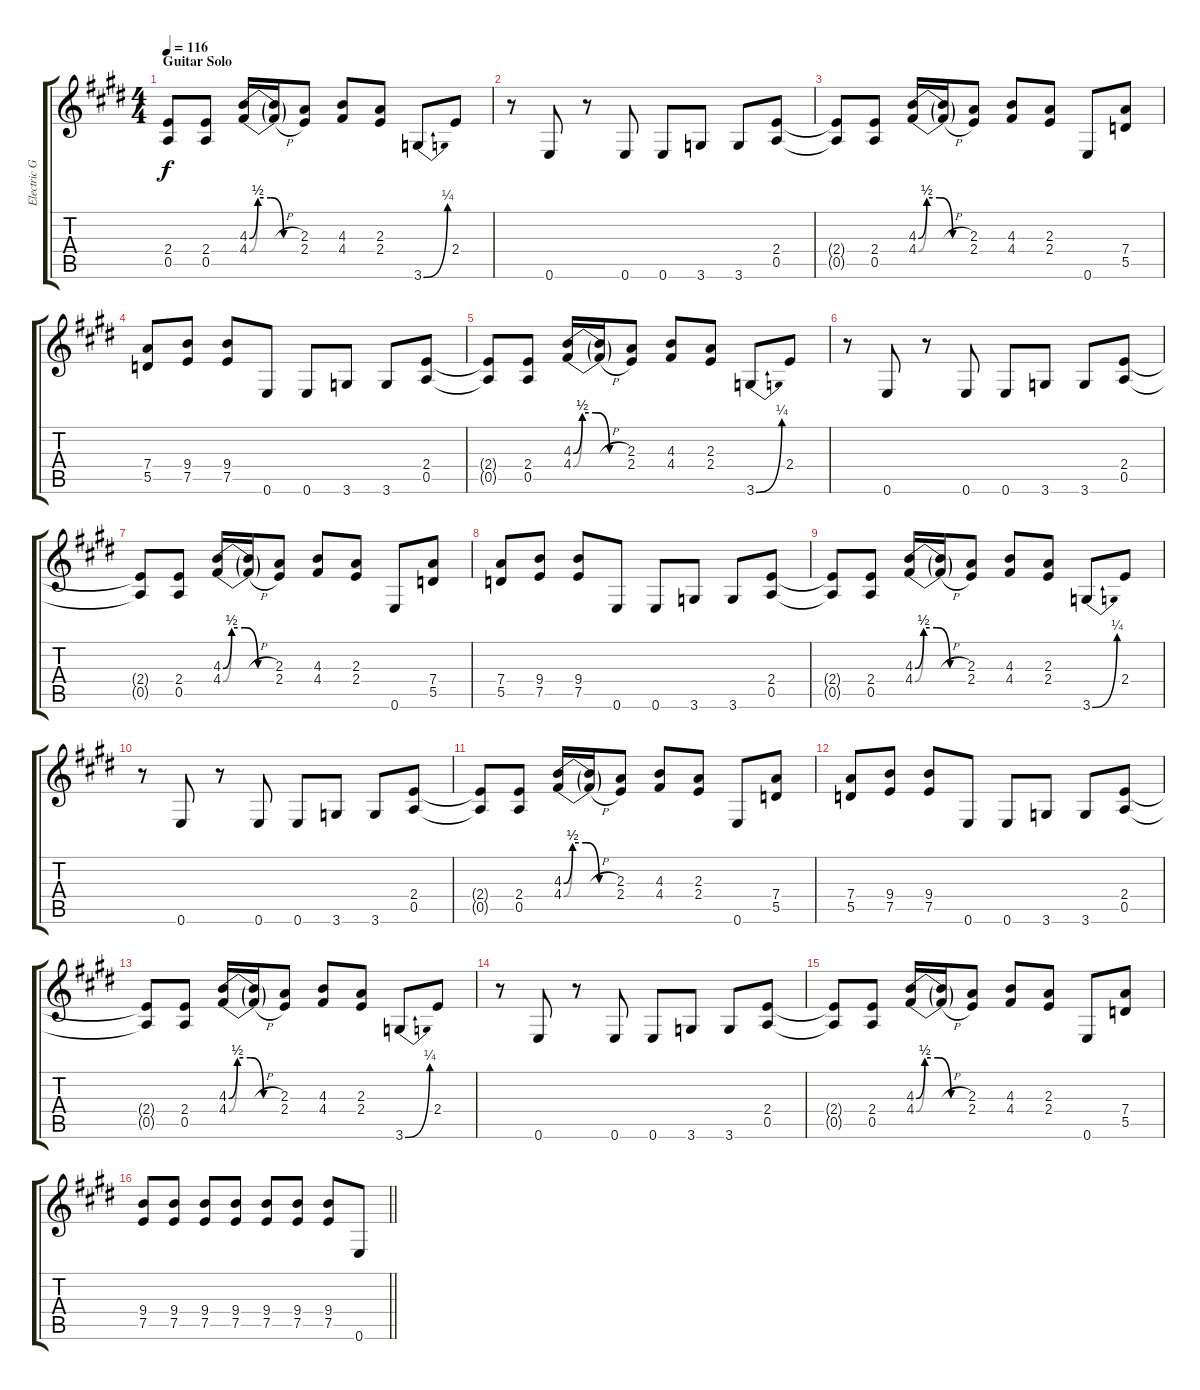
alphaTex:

\track ("Electric Guitar 6" "Electric G") {instrument distortionguitar}
\staff {score tabs}
\tuning (E4 B3 G3 D3 A2 E2) {hide}
\ts (4 4)
\section ("" "Guitar Solo")
\tempo 116
\clef g2
\ks c#minor
(2.4{t} 0.5{t}).8{dy f} (2.4 0.5).8 (4.3{be (custom 0 0 10 2 25 2 40 0 60 0)} 4.4{be (custom 0 0 10 2 25 2 40 0 60 0)}).16 (4.3{h t} 4.4{h t}).16 (2.3 2.4).8 (4.3 4.4).8 (2.3 2.4).8 3.6{be (bend 0 0 60 1)}.8 2.4.8 |
r.8 0.6.8 r.8 0.6.8 0.6.8 3.6.8 3.6.8 (2.4 0.5).8 |
\ks e
(2.4{t} 0.5{t}).8 (2.4 0.5).8 (4.3{be (custom 0 0 10 2 25 2 40 0 60 0)} 4.4{be (custom 0 0 10 2 25 2 40 0 60 0)}).16 (4.3{h t} 4.4{h t}).16 (2.3 2.4).8 (4.3 4.4).8 (2.3 2.4).8 0.6.8 (7.4 5.5).8 |
\ks c#minor
(7.4 5.5).8 (9.4 7.5).8 (9.4 7.5).8 0.6.8 0.6.8 3.6.8 3.6.8 (2.4 0.5).8 |
(2.4{t} 0.5{t}).8 (2.4 0.5).8 (4.3{be (custom 0 0 10 2 25 2 40 0 60 0)} 4.4{be (custom 0 0 10 2 25 2 40 0 60 0)}).16 (4.3{h t} 4.4{h t}).16 (2.3 2.4).8 (4.3 4.4).8 (2.3 2.4).8 3.6{be (bend 0 0 60 1)}.8 2.4.8 |
\ks e
r.8 0.6.8 r.8 0.6.8 0.6.8 3.6.8 3.6.8 (2.4 0.5).8 |
\ks c#minor
(2.4{t} 0.5{t}).8 (2.4 0.5).8 (4.3{be (custom 0 0 10 2 25 2 40 0 60 0)} 4.4{be (custom 0 0 10 2 25 2 40 0 60 0)}).16 (4.3{h t} 4.4{h t}).16 (2.3 2.4).8 (4.3 4.4).8 (2.3 2.4).8 0.6.8 (7.4 5.5).8 |
(7.4 5.5).8 (9.4 7.5).8 (9.4 7.5).8 0.6.8 0.6.8 3.6.8 3.6.8 (2.4 0.5).8 |
\ks e
(2.4{t} 0.5{t}).8 (2.4 0.5).8 (4.3{be (custom 0 0 10 2 25 2 40 0 60 0)} 4.4{be (custom 0 0 10 2 25 2 40 0 60 0)}).16 (4.3{h t} 4.4{h t}).16 (2.3 2.4).8 (4.3 4.4).8 (2.3 2.4).8 3.6{be (bend 0 0 60 1)}.8 2.4.8 |
\ks c#minor
r.8 0.6.8 r.8 0.6.8 0.6.8 3.6.8 3.6.8 (2.4 0.5).8 |
(2.4{t} 0.5{t}).8 (2.4 0.5).8 (4.3{be (custom 0 0 10 2 25 2 40 0 60 0)} 4.4{be (custom 0 0 10 2 25 2 40 0 60 0)}).16 (4.3{h t} 4.4{h t}).16 (2.3 2.4).8 (4.3 4.4).8 (2.3 2.4).8 0.6.8 (7.4 5.5).8 |
\ks e
(7.4 5.5).8 (9.4 7.5).8 (9.4 7.5).8 0.6.8 0.6.8 3.6.8 3.6.8 (2.4 0.5).8 |
\ks c#minor
(2.4{t} 0.5{t}).8 (2.4 0.5).8 (4.3{be (custom 0 0 10 2 25 2 40 0 60 0)} 4.4{be (custom 0 0 10 2 25 2 40 0 60 0)}).16 (4.3{h t} 4.4{h t}).16 (2.3 2.4).8 (4.3 4.4).8 (2.3 2.4).8 3.6{be (bend 0 0 60 1)}.8 2.4.8 |
\ks e
r.8 0.6.8 r.8 0.6.8 0.6.8 3.6.8 3.6.8 (2.4 0.5).8 |
\ks c#minor
(2.4{t} 0.5{t}).8 (2.4 0.5).8 (4.3{be (custom 0 0 10 2 25 2 40 0 60 0)} 4.4{be (custom 0 0 10 2 25 2 40 0 60 0)}).16 (4.3{h t} 4.4{h t}).16 (2.3 2.4).8 (4.3 4.4).8 (2.3 2.4).8 0.6.8 (7.4 5.5).8 |
\barLineRight lightlight
(9.4 7.5).8 (9.4 7.5).8 (9.4 7.5).8 (9.4 7.5).8 (9.4 7.5).8 (9.4 7.5).8 (9.4 7.5).8 0.6.8
